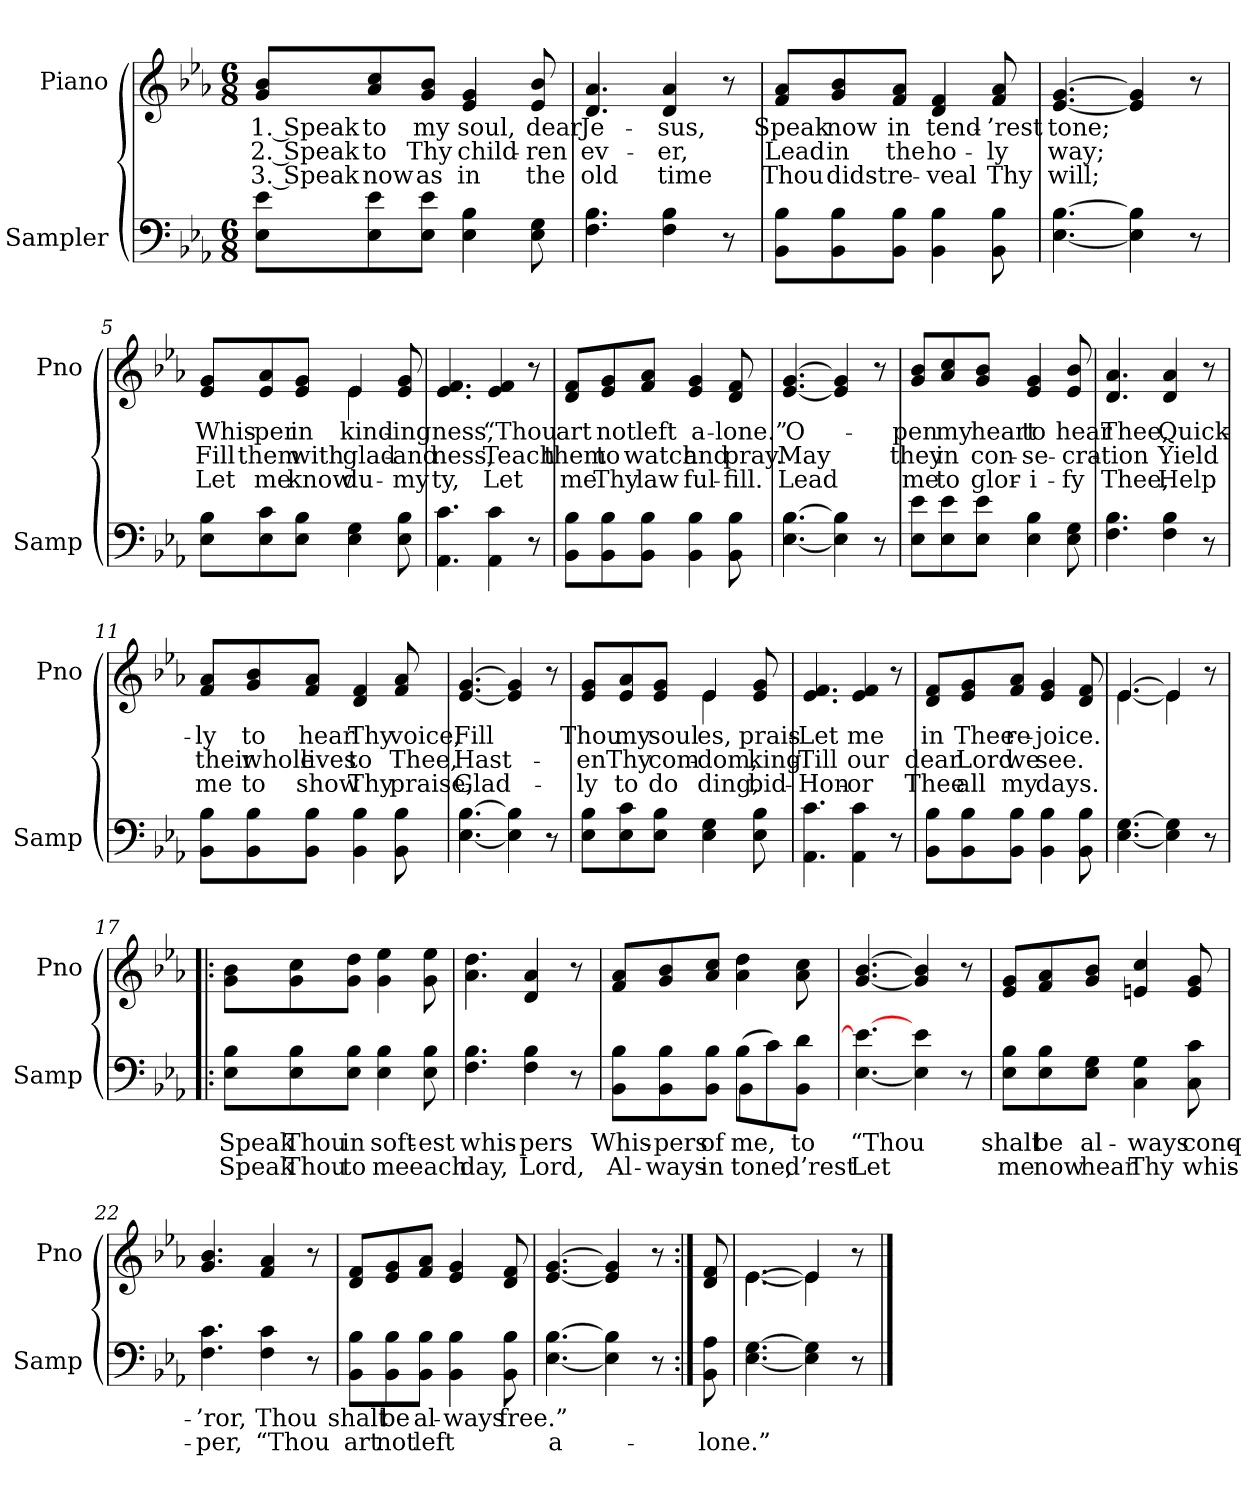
**kern	**text	**text	**kern	**text	**text	**text
*part2	*part2	*part2	*part1	*part1	*part1	*part1
*staff2	*staff2	*staff2	*staff1	*staff1	*staff1	*staff1
*I"Sampler	*	*	*I"Piano	*	*	*
*I'Samp	*	*	*I'Pno	*	*	*
*clefF4	*	*	*clefG2	*	*	*
*k[b-e-a-]	*	*	*k[b-e-a-]	*	*	*
*E-:	*	*	*E-:	*	*	*
*M6/8	*	*	*M6/8	*	*	*
=1	=1	=1	=1	=1	=1	=1
8E-\ 8e-\L	.	.	8g/ 8b-/L	1. Speak	2. Speak	3. Speak
8E-\ 8e-\	.	.	8a-/ 8cc/	to	to	now
8E-\ 8e-\J	.	.	8g/ 8b-/J	my	Thy	as
4E- 4B-	.	.	4e- 4g	soul,	child-	in
8E- 8G	.	.	8e- 8b-	dear	-ren	the
=2	=2	=2	=2	=2	=2	=2
4.F 4.B-	.	.	4.d 4.a-	Je-	ev-	old
4F 4B-	.	.	4d 4a-	-sus,	-er,	time
8r	.	.	8r	.	.	.
=3	=3	=3	=3	=3	=3	=3
8BB-\ 8B-\L	.	.	8f/ 8a-/L	Speak	Lead	Thou
8BB-\ 8B-\	.	.	8g/ 8b-/	now	in	didst
8BB-\ 8B-\J	.	.	8f/ 8a-/J	in	the	re-
4BB- 4B-	.	.	4d 4f	tend-	ho-	-veal
8BB- 8B-	.	.	8f 8a-	-’rest	-ly	Thy
=4	=4	=4	=4	=4	=4	=4
[4.E- [4.B-	.	.	[4.e- [4.g	tone;	way;	will;
4E-] 4B-]	.	.	4e-] 4g]	.	.	.
8r	.	.	8r	.	.	.
=5	=5	=5	=5	=5	=5	=5
*	*	*	*^	*	*	*
8E-\ 8B-\L	.	.	8e-/ 8g/L	4.ryy	Whis-	Fill	Let
8E-\ 8c\	.	.	8e-/ 8a-/	.	-per	them	me
8E-\ 8B-\J	.	.	8e-/ 8g/J	.	in	with	know
4E- 4G	.	.	4e-/	4e-	kind-	glad-	du-
8E- 8B-	.	.	8e- 8g	8ryy	-ing	and	my
*	*	*	*v	*v	*	*	*
=6	=6	=6	=6	=6	=6	=6
4.AA- 4.c	.	.	4.e- 4.f	-ness,	-ness,	-ty,
4AA- 4c	.	.	4e- 4f	“Thou	Teach	Let
8r	.	.	8r	.	.	.
=7	=7	=7	=7	=7	=7	=7
8BB-\ 8B-\L	.	.	8d/ 8f/L	art	them	me
8BB-\ 8B-\	.	.	8e-/ 8g/	not	to	Thy
8BB-\ 8B-\J	.	.	8f/ 8a-/J	left	watch	law
4BB- 4B-	.	.	4e- 4g	a-	and	ful-
8BB- 8B-	.	.	8d 8f	-lone.”	pray.	-fill.
=8	=8	=8	=8	=8	=8	=8
[4.E- [4.B-	.	.	[4.e- [4.g	O-	May	Lead
4E-] 4B-]	.	.	4e-] 4g]	.	.	.
8r	.	.	8r	.	.	.
=9	=9	=9	=9	=9	=9	=9
8E-\ 8e-\L	.	.	8g/ 8b-/L	-pen	they	me
8E-\ 8e-\	.	.	8a-/ 8cc/	my	in	to
8E-\ 8e-\J	.	.	8g/ 8b-/J	heart	con-	glor-
4E- 4B-	.	.	4e- 4g	to	-se-	-i-
8E- 8G	.	.	8e- 8b-	hear	-cra-	-fy
=10	=10	=10	=10	=10	=10	=10
4.F 4.B-	.	.	4.d 4.a-	Thee,	-tion	Thee,
4F 4B-	.	.	4d 4a-	Quick-	Yield	Help
8r	.	.	8r	.	.	.
=11	=11	=11	=11	=11	=11	=11
8BB-\ 8B-\L	.	.	8f/ 8a-/L	-ly	their	me
8BB-\ 8B-\	.	.	8g/ 8b-/	to	whole	to
8BB-\ 8B-\J	.	.	8f/ 8a-/J	hear	lives	show
4BB- 4B-	.	.	4d 4f	Thy	to	Thy
8BB- 8B-	.	.	8f 8a-	voice,	Thee,	praise,
=12	=12	=12	=12	=12	=12	=12
[4.E- [4.B-	.	.	[4.e- [4.g	Fill	Hast-	Glad-
4E-] 4B-]	.	.	4e-] 4g]	.	.	.
8r	.	.	8r	.	.	.
=13	=13	=13	=13	=13	=13	=13
*	*	*	*^	*	*	*
8E-\ 8B-\L	.	.	8e-/ 8g/L	4.ryy	Thou	-en	-ly
8E-\ 8c\	.	.	8e-/ 8a-/	.	my	Thy	to
8E-\ 8B-\J	.	.	8e-/ 8g/J	.	soul	com-	do
4E- 4G	.	.	4e-/	4e-	-es,	-dom,	-ding,
8E- 8B-	.	.	8e- 8g	8ryy	prais-	king-	bid-
*	*	*	*v	*v	*	*	*
=14	=14	=14	=14	=14	=14	=14
4.AA- 4.c	.	.	4.e- 4.f	Let	Till	Hon-
4AA- 4c	.	.	4e- 4f	me	our	-or
8r	.	.	8r	.	.	.
=15	=15	=15	=15	=15	=15	=15
8BB-\ 8B-\L	.	.	8d/ 8f/L	in	dear	Thee
8BB-\ 8B-\	.	.	8e-/ 8g/	Thee	Lord	all
8BB-\ 8B-\J	.	.	8f/ 8a-/J	re-	we	my
4BB- 4B-	.	.	4e- 4g	-joice.	see.	days.
8BB- 8B-	.	.	8d 8f	.	.	.
=16	=16	=16	=16	=16	=16	=16
*	*	*	*^	*	*	*
[4.E- [4.G	.	.	[4.e-/	[4.e-	.	.	.
4E-] 4G]	.	.	4e-/]	4e-]	.	.	.
8r	.	.	8r	8ryy	.	.	.
=17!|:	=17!|:	=17!|:	=17!|:	=17!|:	=17!|:	=17!|:	=17!|:
!	!	!	!LO:TX:t=Refrain	!	!	!	!
*	*	*	*v	*v	*	*	*
8E-\ 8B-\L	Speak	Speak	8g\ 8b-\L	.	.	.
8E-\ 8B-\	Thou	Thou	8g\ 8cc\	.	.	.
8E-\ 8B-\J	in	to	8g\ 8dd\J	.	.	.
4E- 4B-	soft-	me	4g 4ee-	.	.	.
8E- 8B-	-est	each	8g 8ee-	.	.	.
=18	=18	=18	=18	=18	=18	=18
4.F 4.B-	whis-	day,	4.a- 4.dd	.	.	.
4F 4B-	-pers	Lord,	4d 4a-	.	.	.
8r	.	.	8r	.	.	.
=19	=19	=19	=19	=19	=19	=19
*^	*	*	*	*	*	*
8BB-\ 8B-\L	4.ryy	Whis-	Al-	8f/ 8a-/L	.	.	.
8BB-\ 8B-\	.	-pers	-ways	8g/ 8b-/	.	.	.
8BB-\ 8B-\J	.	of	in	8a-/ 8cc/J	.	.	.
(8B-\L	4BB-	me,	tone,	4a- 4dd	.	.	.
8c\)	.	.	.	.	.	.	.
8BB-\ 8d\J	8ryy	to	-d’rest	8a- 8cc	.	.	.
*v	*v	*	*	*	*	*	*
=20	=20	=20	=20	=20	=20	=20
[4.E- 4.e-_	“Thou	Let	[4.g [4.b-	.	.	.
4E-] 4e-	.	.	4g] 4b-]	.	.	.
8r	.	.	8r	.	.	.
=21	=21	=21	=21	=21	=21	=21
8E-\ 8B-\L	shalt	me	8e-/ 8g/L	.	.	.
8E-\ 8B-\	be	now	8f/ 8a-/	.	.	.
8E-\ 8G\J	al-	hear	8g/ 8b-/J	.	.	.
4C 4G	-ways	Thy	4en 4cc	.	.	.
8C 8c	conq-	whis-	8e 8g	.	.	.
=22	=22	=22	=22	=22	=22	=22
4.F 4.c	-’ror,	-per,	4.g 4.b-	.	.	.
4F 4c	Thou	“Thou	4f 4a-	.	.	.
8r	.	.	8r	.	.	.
=23	=23	=23	=23	=23	=23	=23
8BB-\ 8B-\L	shalt	art	8d/ 8f/L	.	.	.
8BB-\ 8B-\	be	not	8e-/ 8g/	.	.	.
8BB-\ 8B-\J	al-	left	8f/ 8a-/J	.	.	.
4BB- 4B-	-ways	.	4e- 4g	.	.	.
8BB- 8B-	free.”	.	8d 8f	.	.	.
=24	=24	=24	=24	=24	=24	=24
[4.E- [4.B-	.	a-	[4.e- [4.g	.	.	.
4E-] 4B-]	.	.	4e-] 4g]	.	.	.
8r	.	.	8r	.	.	.
=25:|!	=25:|!	=25:|!	=25:|!	=25:|!	=25:|!	=25:|!
8BB- 8A-	.	-lone.”	8d 8f	.	.	.
=26	=26	=26	=26	=26	=26	=26
*	*	*	*^	*	*	*
[4.E- [4.G	.	.	[4.e-\	[4.e-	.	.	.
4E-] 4G]	.	.	4e-/]	4e-]	.	.	.
8r	.	.	8r	8ryy	.	.	.
*	*	*	*v	*v	*	*	*
==	==	==	==	==	==	==
*-	*-	*-	*-	*-	*-	*-
